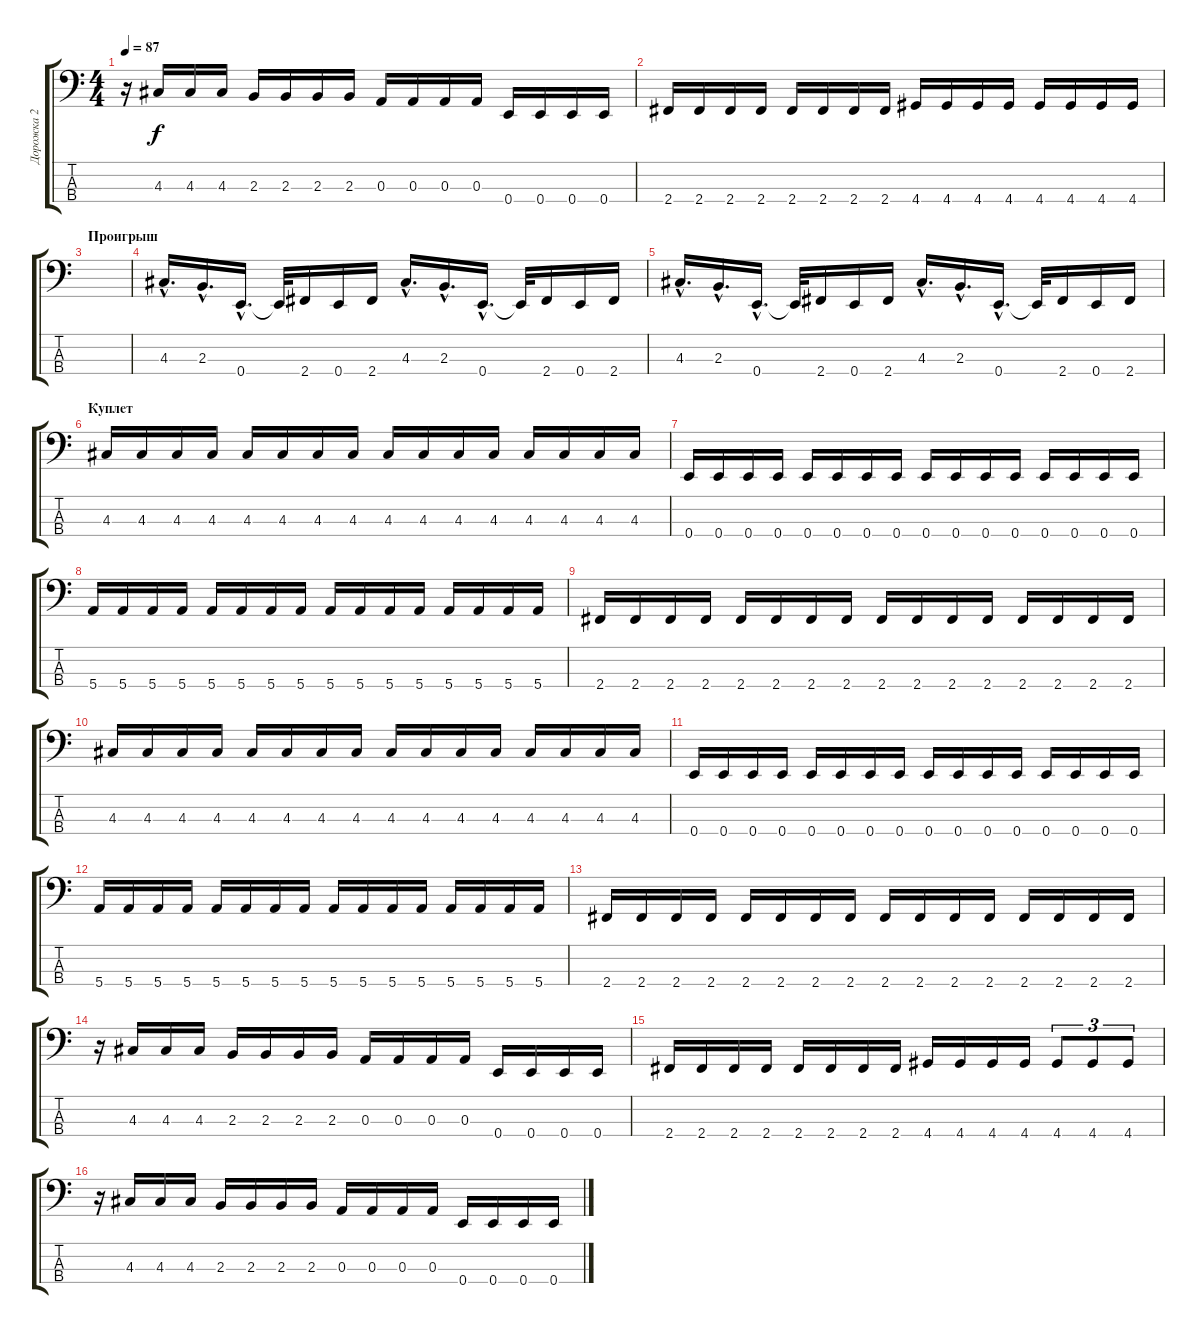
\track ("Дорожка 2" "Дорожка 2") {instrument slapbass1}
\staff {score tabs}
\tuning (G2 D2 A1 E1) {hide}
\ts (4 4)
\tempo 87
\clef f4
\ks c
r.16{dy f} 4.3.16 4.3.16 4.3.16 2.3.16 2.3.16 2.3.16 2.3.16 0.3.16 0.3.16 0.3.16 0.3.16 0.4.16 0.4.16 0.4.16 0.4.16 |
2.4.16 2.4.16 2.4.16 2.4.16 2.4.16 2.4.16 2.4.16 2.4.16 4.4.16 4.4.16 4.4.16 4.4.16 4.4.16 4.4.16 4.4.16 4.4.16 |
\section ("" "Проигрыш")
|
4.3{hac}.16{d} 2.3{hac}.16{d} 0.4{hac}.16{d} 0.4{t}.32 2.4.16 0.4.16 2.4.16 4.3{hac}.16{d} 2.3{hac}.16{d} 0.4{hac}.16{d} 0.4{t}.32 2.4.16 0.4.16 2.4.16 |
4.3{hac}.16{d} 2.3{hac}.16{d} 0.4{hac}.16{d} 0.4{t}.32 2.4.16 0.4.16 2.4.16 4.3{hac}.16{d} 2.3{hac}.16{d} 0.4{hac}.16{d} 0.4{t}.32 2.4.16 0.4.16 2.4.16 |
\section ("" "Куплет")
4.3.16 4.3.16 4.3.16 4.3.16 4.3.16 4.3.16 4.3.16 4.3.16 4.3.16 4.3.16 4.3.16 4.3.16 4.3.16 4.3.16 4.3.16 4.3.16 |
0.4.16 0.4.16 0.4.16 0.4.16 0.4.16 0.4.16 0.4.16 0.4.16 0.4.16 0.4.16 0.4.16 0.4.16 0.4.16 0.4.16 0.4.16 0.4.16 |
5.4.16 5.4.16 5.4.16 5.4.16 5.4.16 5.4.16 5.4.16 5.4.16 5.4.16 5.4.16 5.4.16 5.4.16 5.4.16 5.4.16 5.4.16 5.4.16 |
2.4.16 2.4.16 2.4.16 2.4.16 2.4.16 2.4.16 2.4.16 2.4.16 2.4.16 2.4.16 2.4.16 2.4.16 2.4.16 2.4.16 2.4.16 2.4.16 |
4.3.16 4.3.16 4.3.16 4.3.16 4.3.16 4.3.16 4.3.16 4.3.16 4.3.16 4.3.16 4.3.16 4.3.16 4.3.16 4.3.16 4.3.16 4.3.16 |
0.4.16 0.4.16 0.4.16 0.4.16 0.4.16 0.4.16 0.4.16 0.4.16 0.4.16 0.4.16 0.4.16 0.4.16 0.4.16 0.4.16 0.4.16 0.4.16 |
5.4.16 5.4.16 5.4.16 5.4.16 5.4.16 5.4.16 5.4.16 5.4.16 5.4.16 5.4.16 5.4.16 5.4.16 5.4.16 5.4.16 5.4.16 5.4.16 |
2.4.16 2.4.16 2.4.16 2.4.16 2.4.16 2.4.16 2.4.16 2.4.16 2.4.16 2.4.16 2.4.16 2.4.16 2.4.16 2.4.16 2.4.16 2.4.16 |
r.16 4.3.16 4.3.16 4.3.16 2.3.16 2.3.16 2.3.16 2.3.16 0.3.16 0.3.16 0.3.16 0.3.16 0.4.16 0.4.16 0.4.16 0.4.16 |
2.4.16 2.4.16 2.4.16 2.4.16 2.4.16 2.4.16 2.4.16 2.4.16 4.4.16 4.4.16 4.4.16 4.4.16 4.4.8{tu (3 2)} 4.4.8{tu (3 2)} 4.4.8{tu (3 2)} |
r.16 4.3.16 4.3.16 4.3.16 2.3.16 2.3.16 2.3.16 2.3.16 0.3.16 0.3.16 0.3.16 0.3.16 0.4.16 0.4.16 0.4.16 0.4.16
